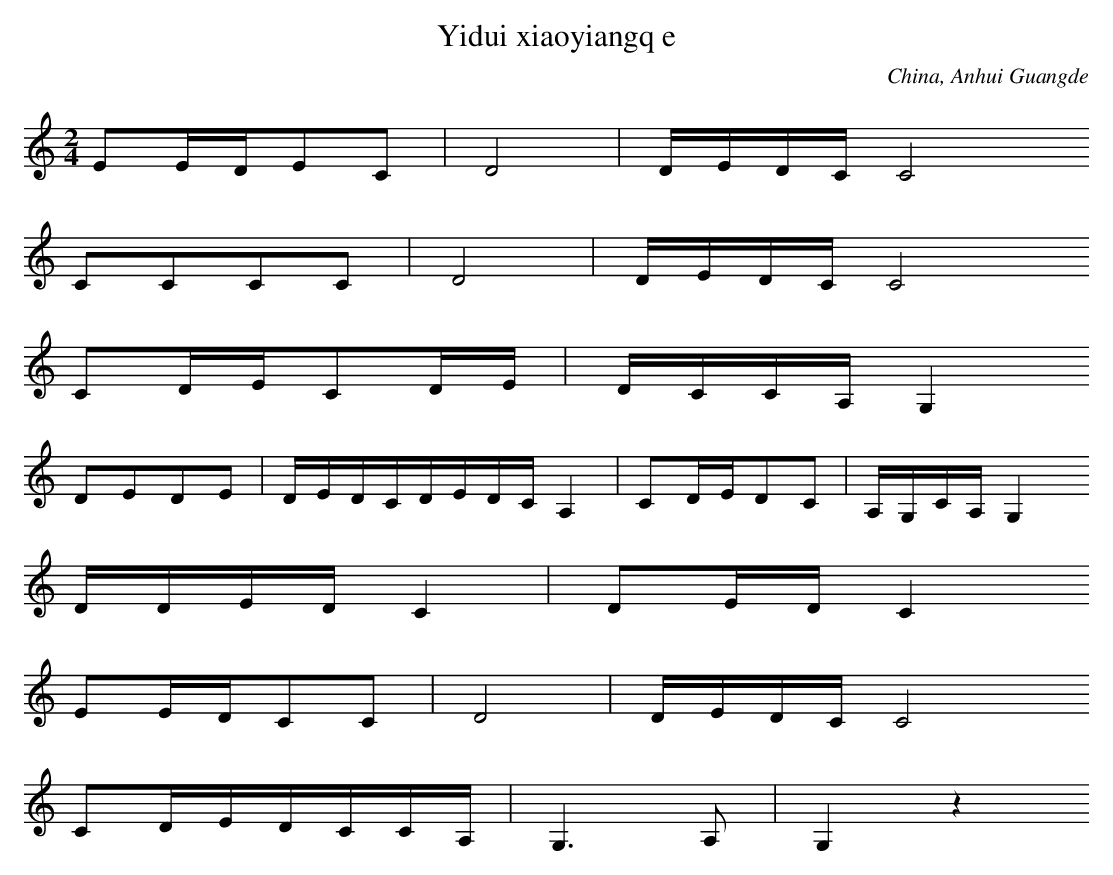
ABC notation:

X:1
T: Yidui xiaoyiangqe
O: China, Anhui Guangde
M: 2/4
L: 1/16
K: C
E2EDE2C2 | D8 | DEDCC8
C2C2C2C2 | D8 | DEDCC8
C2DEC2DE | DCCA,G,4
D2E2D2E2 | DEDCDEDCA,4 | C2DED2C2 | A,G,CA,G,4
DDEDC4 | D2EDC4
E2EDC2C2 | D8 | DEDCC8
C2DEDCCA, | G,6A,2 | G,4z4
